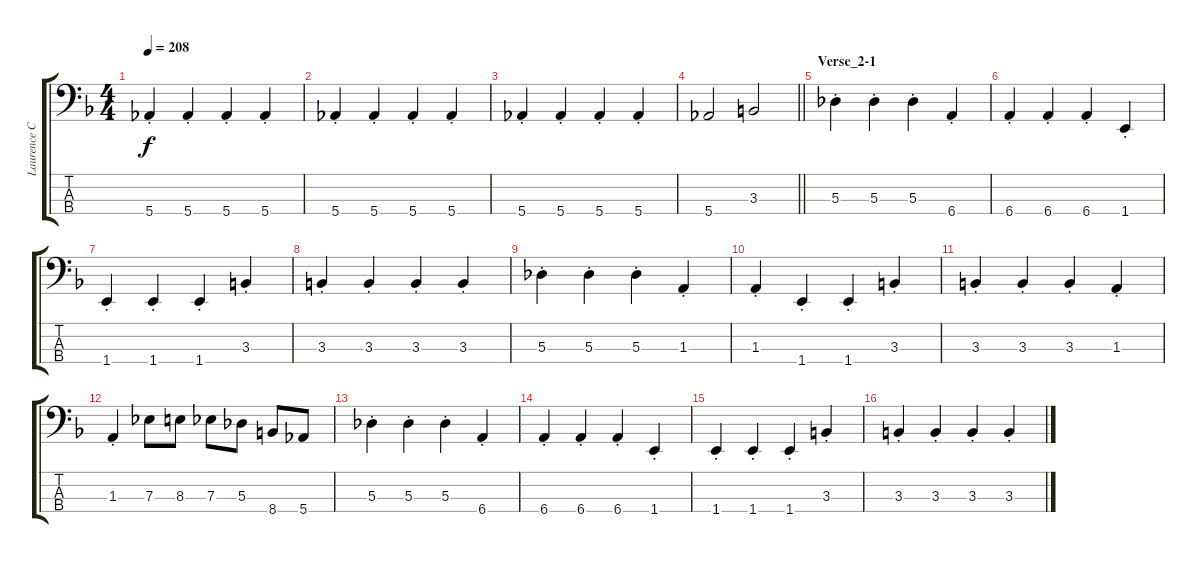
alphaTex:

\track ("Laurence Cottle" "Laurence C") {instrument electricbassfinger}
\staff {score tabs}
\tuning (Gb2 Db2 Ab1 Eb1) {hide}
\ts (4 4)
\tempo 208
\clef f4
\ks f
5.4{st}.4{dy f} 5.4{st}.4 5.4{st}.4 5.4{st}.4 |
5.4{st}.4 5.4{st}.4 5.4{st}.4 5.4{st}.4 |
5.4{st}.4 5.4{st}.4 5.4{st}.4 5.4{st}.4 |
\barLineRight lightlight
5.4.2 3.3.2 |
\section ("" "Verse_2-1")
5.3{st}.4 5.3{st}.4 5.3{st}.4 6.4{st}.4 |
6.4{st}.4 6.4{st}.4 6.4{st}.4 1.4{st}.4 |
1.4{st}.4 1.4{st}.4 1.4{st}.4 3.3{st}.4 |
3.3{st}.4 3.3{st}.4 3.3{st}.4 3.3{st}.4 |
5.3{st}.4 5.3{st}.4 5.3{st}.4 1.3{st}.4 |
1.3{st}.4 1.4{st}.4 1.4{st}.4 3.3{st}.4 |
3.3{st}.4 3.3{st}.4 3.3{st}.4 1.3{st}.4 |
1.3{st}.4 7.3.8 8.3.8 7.3.8 5.3.8 8.4.8 5.4.8 |
5.3{st}.4 5.3{st}.4 5.3{st}.4 6.4{st}.4 |
6.4{st}.4 6.4{st}.4 6.4{st}.4 1.4{st}.4 |
1.4{st}.4 1.4{st}.4 1.4{st}.4 3.3{st}.4 |
3.3{st}.4 3.3{st}.4 3.3{st}.4 3.3{st}.4
